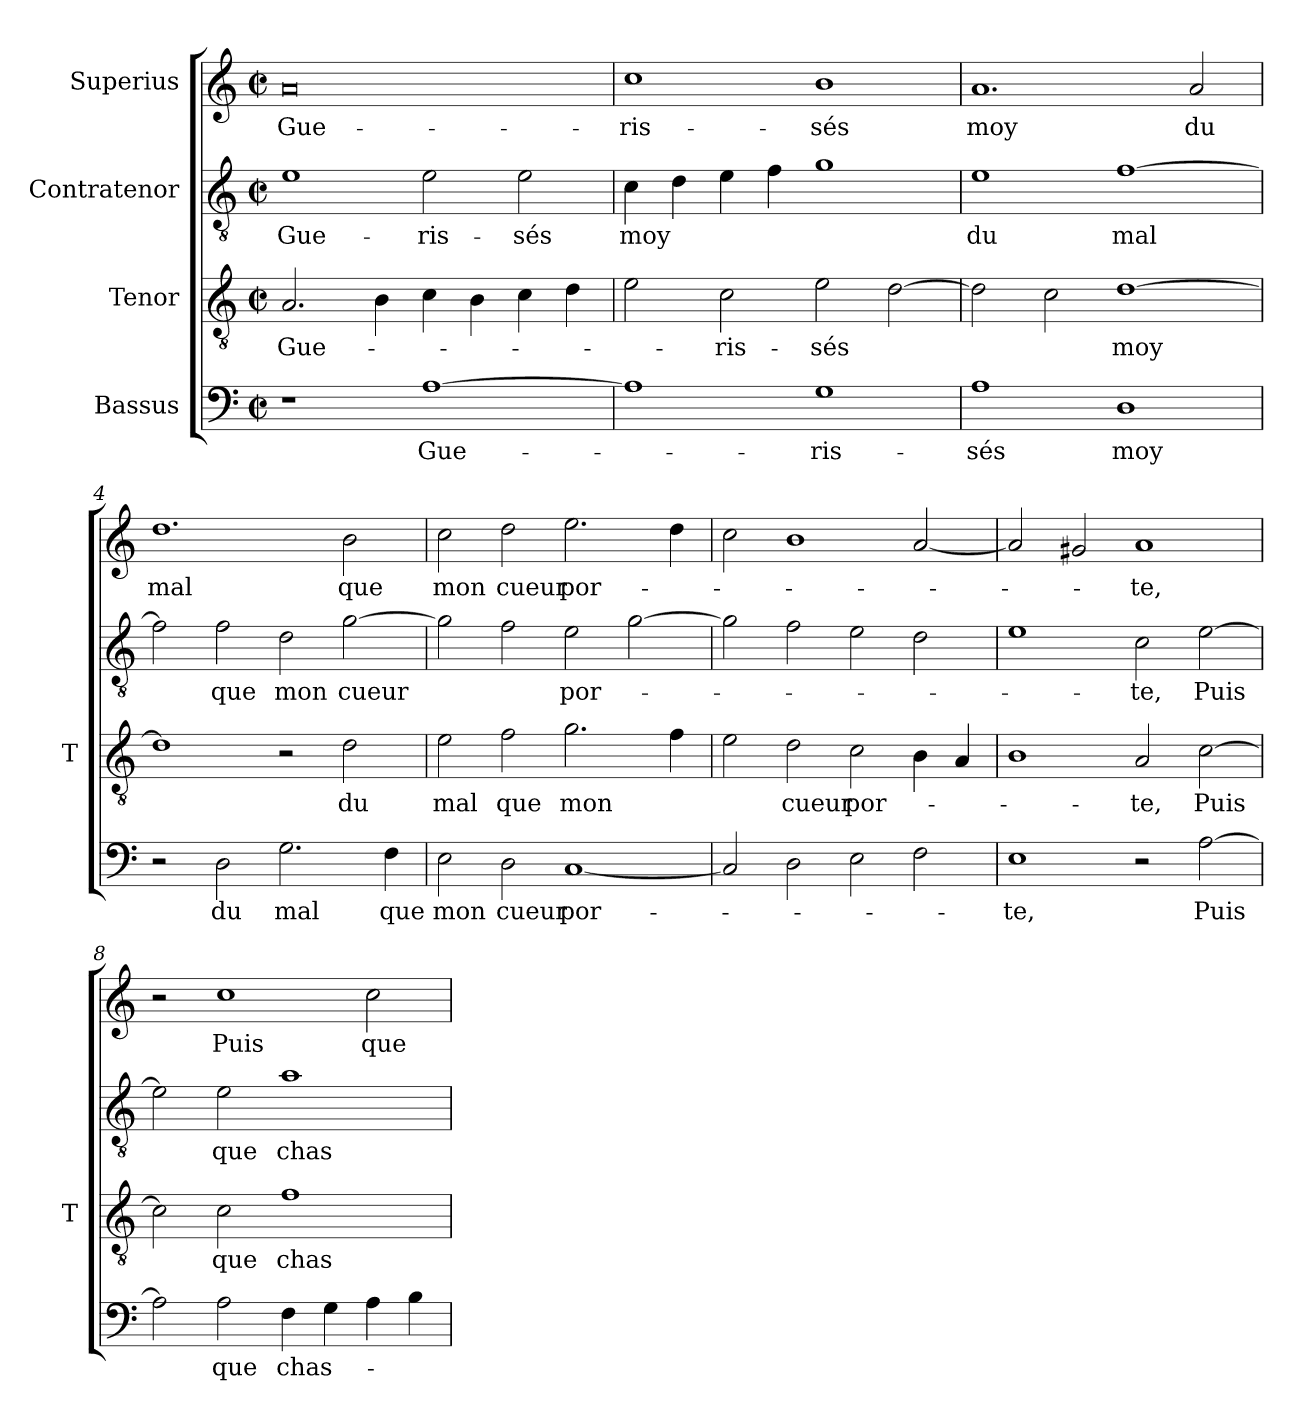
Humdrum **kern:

**kern	**text	**kern	**text	**kern	**text	**kern	**text
*part4	*part4	*part3	*part3	*part2	*part2	*part1	*part1
*staff4	*staff4	*staff3	*staff3	*staff2	*staff2	*staff1	*staff1
*I"Bassus	*	*I"Tenor	*	*I"Contratenor	*	*I"Superius	*
*	*	*I'T	*	*	*	*	*
*clefF4	*	*clefGv2	*	*clefGv2	*	*clefG2	*
*k[]	*	*k[]	*	*k[]	*	*k[]	*
*C:	*	*C:	*	*C:	*	*C:	*
*M2/2	*	*M2/2	*	*M2/2	*	*M2/2	*
*met(c|)	*	*met(c|)	*	*met(c|)	*	*met(c|)	*
=1	=1	=1	=1	=1	=1	=1	=1
1r	.	2.A	Gue-	1e	Gue-	0a	Gue-
.	.	4B	.	.	.	.	.
[1A	Gue-	4c	.	2e	ris-	.	.
.	.	4B	.	.	.	.	.
.	.	4c	.	2e	-sés	.	.
.	.	4d	.	.	.	.	.
=2	=2	=2	=2	=2	=2	=2	=2
1A]	.	2e	.	4c	-moy	1cc	ris-
.	.	.	.	4d	.	.	.
.	.	2c	ris-	4e	.	.	.
.	.	.	.	4f	.	.	.
1G	ris-	2e	-sés	1g	.	1b	-sés
.	.	[2d	.	.	.	.	.
!!LO:PB:g=z
=3	=3	=3	=3	=3	=3	=3	=3
1A	-sés	2d]	.	1e	-du	1.a	-moy
.	.	2c	.	.	.	.	.
1D	-moy	[1d	-moy	[1f	-mal	.	.
.	.	.	.	.	.	2a	-du
=4	=4	=4	=4	=4	=4	=4	=4
2r	.	1d]	.	2f]	.	1.dd	-mal
2D	-du	.	.	2f	-que	.	.
2.G	-mal	2r	.	2d	-mon	.	.
.	.	2d	-du	[2g	-cueur	2b	-que
4F	-que	.	.	.	.	.	.
=5	=5	=5	=5	=5	=5	=5	=5
2E	-mon	2e	-mal	2g]	.	2cc	-mon
2D	-cueur	2f	-que	2f	.	2dd	-cueur
[1C	por-	2.g	-mon	2e	por-	2.ee	por-
.	.	.	.	[2g	.	.	.
.	.	4f	.	.	.	4dd	.
=6	=6	=6	=6	=6	=6	=6	=6
2C]	.	2e	.	2g]	.	2cc	.
2D	.	2d	-cueur	2f	.	1b	.
2E	.	2c	por-	2e	.	.	.
2F	.	4B	.	2d	.	[2a	.
.	.	4A	.	.	.	.	.
!!LO:PB:g=z
=7	=7	=7	=7	=7	=7	=7	=7
1E	-te,	1B	.	1e	.	2a]	.
.	.	.	.	.	.	2g#X	.
2r	.	2A	-te,	2c	-te,	1a	-te,
[2A	-Puis	[2c	-Puis	[2e	-Puis	.	.
=8	=8	=8	=8	=8	=8	=8	=8
2A]	.	2c]	.	2e]	.	2r	.
2A	-que	2c	-que	2e	-que	1cc	-Puis
4F	chas-	1f	chas-	1a	chas-	.	.
4G	.	.	.	.	.	.	.
4A	.	.	.	.	.	2cc	-que
4B	.	.	.	.	.	.	.
=	=	=	=	=	=	=	=
*-	*-	*-	*-	*-	*-	*-	*-
